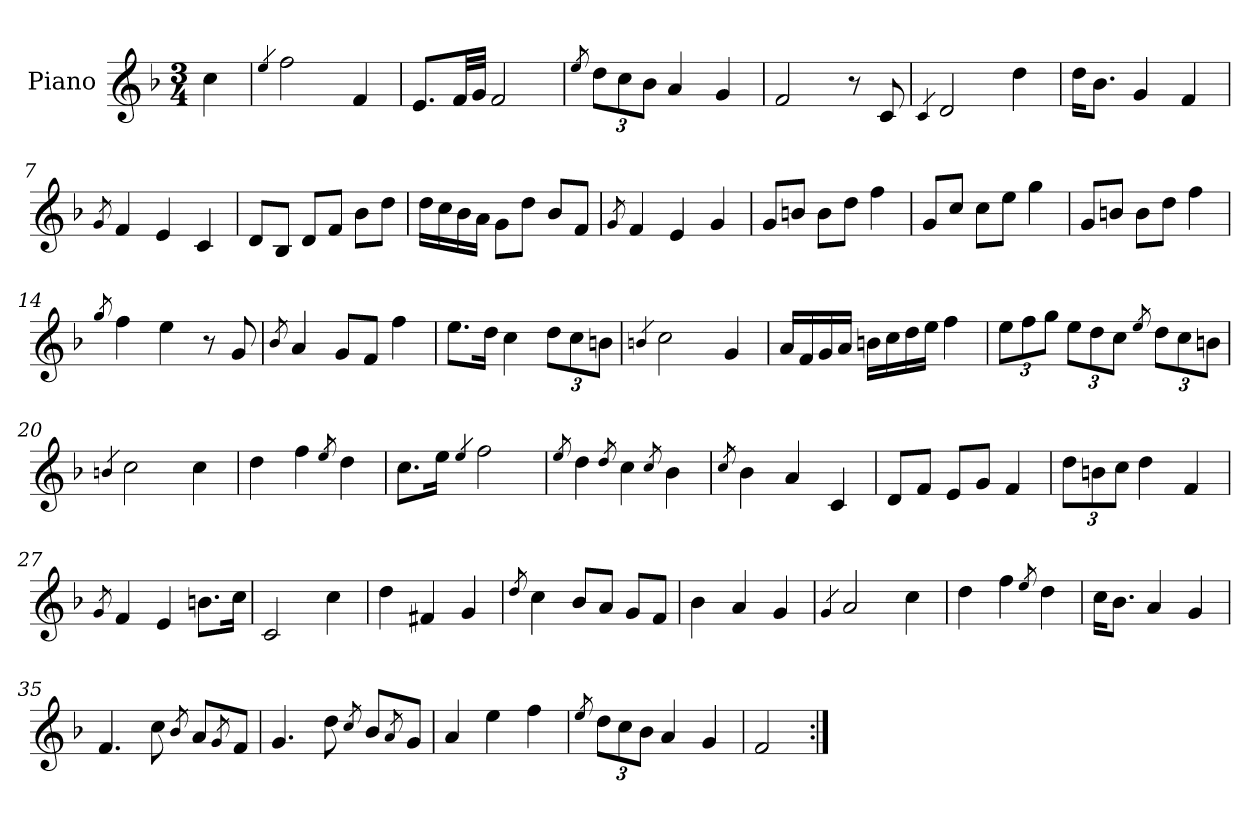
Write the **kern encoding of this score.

**kern
*part1
*staff1
*I"Piano
*I'Pno.
*clefG2
*k[b-]
*M3/4
=
4cc\
=1
4qee/
2ff\
4f/
=2
8.e/L
32f/LL
32g/JJJ
2f/
=3
8qee/
*Xbrackettup
12dd\L
12cc\
12b-\J
4a/
4g/
=4
2f/
8r
8c/
=5
4qc/
2d/
4dd\
=6
16dd\KL
8.b-\J
4g/
4f/
=7
8qg/
4f/
4e/
4c/
=8
8d/L
8B-/J
8d/L
8f/J
8b-\L
8dd\J
!!LO:LB:g=z
=9
16dd\LL
16cc\
16b-\
16a\JJ
8g\L
8dd\J
8b-/L
8f/J
=10
8qg/
4f/
4e/
4g/
!!LO:LB:g=z
=11
8g/L
8bn/J
8b\L
8dd\J
4ff\
=12
8g/L
8cc/J
8cc\L
8ee\J
4gg\
=13
8g/L
8bn/J
8b\L
8dd\J
4ff\
=14
8qgg/
4ff\
4ee\
8r
8g/
=15
8qb-/
4a/
8g/L
8f/J
4ff\
=16
8.ee\L
16dd\Jk
4cc\
12dd\L
12cc\
12bn\J
=17
4qbn/
2cc\
4g/
!!LO:LB:g=z
=18
16a/LL
16f/
16g/
16a/JJ
16bn\LL
16cc\
16dd\
16ee\JJ
4ff\
=19
12ee\L
12ff\
12gg\J
12ee\L
12dd\
12cc\J
8qee/
12dd\L
12cc\
12bn\J
=20
4qbn/
2cc\
4cc\
=21
4dd\
4ff\
8qee/
4dd\
=22
8.cc\L
16ee\Jk
4qee/
2ff\
=23
8qee/
4dd\
8qdd/
4cc\
8qcc/
4b-\
=24
8qcc/
4b-\
4a/
4c/
!!LO:LB:g=z
=25
8d/L
8f/J
8e/L
8g/J
4f/
=26
12dd\L
12bn\
12cc\J
4dd\
4f/
=27
8qg/
4f/
4e/
8.bn\L
16cc\Jk
=28
2c/
4cc\
!!LO:LB:g=z
=29
4dd\
4f#X/
4g/
=30
8qdd/
4cc\
8b-/L
8a/J
8g/L
8f/J
=31
4b-\
4a/
4g/
=32
4qg/
2a/
4cc\
=33
4dd\
4ff\
8qee/
4dd\
=34
16cc\KL
8.b-\J
4a/
4g/
=35
4.f/
8cc\
8qb-/
8a/L
8qg/
8f/J
!!LO:LB:g=z
=36
4.g/
8dd\
8qcc/
8b-/L
8qa/
8g/J
=37
4a/
4ee\
4ff\
=38
8qee/
12dd\L
12cc\
12b-\J
4a/
4g/
=39
2f/
=:|!
*-
